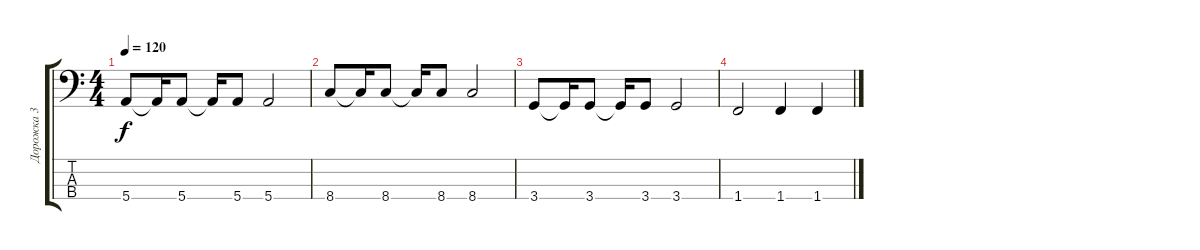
\track ("Дорожка 3" "Дорожка 3") {instrument electricbassfinger}
\staff {score tabs}
\tuning (G2 D2 A1 E1) {hide}
\ts (4 4)
\tempo 120
\clef f4
\ks c
5.4.8{dy f} 5.4{t}.16 5.4.8 5.4{t}.16 5.4.8 5.4.2 |
8.4.8 8.4{t}.16 8.4.8 8.4{t}.16 8.4.8 8.4.2 |
3.4.8 3.4{t}.16 3.4.8 3.4{t}.16 3.4.8 3.4.2 |
1.4.2 1.4.4 1.4.4
